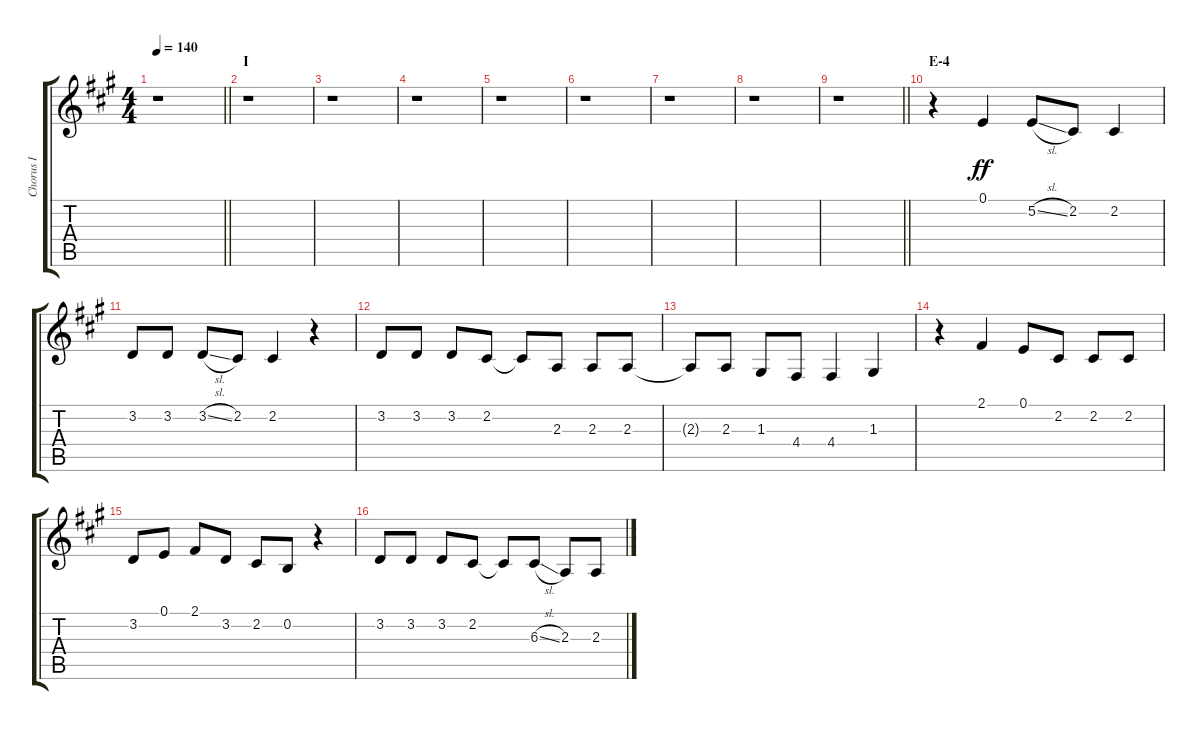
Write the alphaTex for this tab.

\track ("Chorus I" "Chorus I") {instrument voiceoohs}
\staff {score tabs}
\tuning (E4 B3 G3 D3 A2 E2) {hide}
\ts (4 4)
\tempo 140
\clef g2
\barLineRight lightlight
\ks a
r.1{dy ff} |
\section ("" "I")
r.1 |
r.1 |
r.1 |
r.1 |
r.1 |
r.1 |
r.1 |
\barLineRight lightlight
r.1 |
\section ("" "E-4")
r.4 0.1.4 5.2{sl}.8 2.2.8 2.2.4 |
3.2.8 3.2.8 3.2{sl}.8 2.2.8 2.2.4 r.4 |
3.2.8 3.2.8 3.2.8 2.2.8 2.2{t}.8 2.3.8 2.3.8 2.3.8 |
2.3{t}.8 2.3.8 1.3.8 4.4.8 4.4.4 1.3.4 |
r.4 2.1.4 0.1.8 2.2.8 2.2.8 2.2.8 |
3.2.8 0.1.8 2.1.8 3.2.8 2.2.8 0.2.8 r.4 |
3.2.8 3.2.8 3.2.8 2.2.8 2.2{t}.8 6.3{sl}.8 2.3.8 2.3.8
